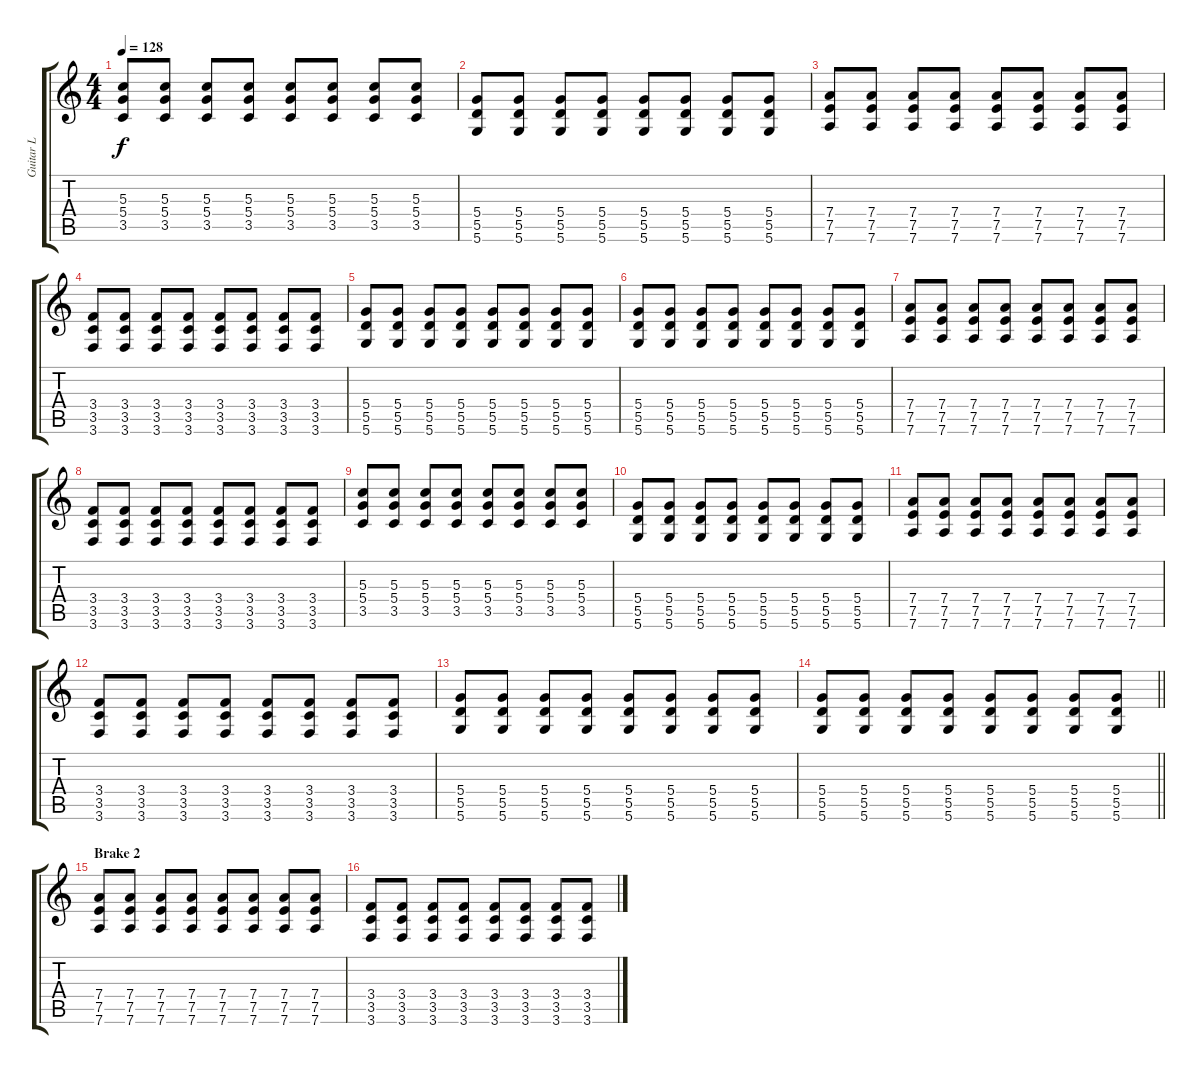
\track ("Guitar L" "Guitar L") {instrument acousticguitarsteel}
\staff {score tabs}
\tuning (E4 B3 G3 D3 A2 D2) {hide}
\ts (4 4)
\tempo 128
\clef g2
\ks c
(5.3 5.4 3.5).8{dy f} (5.3 5.4 3.5).8 (5.3 5.4 3.5).8 (5.3 5.4 3.5).8 (5.3 5.4 3.5).8 (5.3 5.4 3.5).8 (5.3 5.4 3.5).8 (5.3 5.4 3.5).8 |
(5.4 5.5 5.6).8 (5.4 5.5 5.6).8 (5.4 5.5 5.6).8 (5.4 5.5 5.6).8 (5.4 5.5 5.6).8 (5.4 5.5 5.6).8 (5.4 5.5 5.6).8 (5.4 5.5 5.6).8 |
(7.4 7.5 7.6).8 (7.4 7.5 7.6).8 (7.4 7.5 7.6).8 (7.4 7.5 7.6).8 (7.4 7.5 7.6).8 (7.4 7.5 7.6).8 (7.4 7.5 7.6).8 (7.4 7.5 7.6).8 |
(3.4 3.5 3.6).8 (3.4 3.5 3.6).8 (3.4 3.5 3.6).8 (3.4 3.5 3.6).8 (3.4 3.5 3.6).8 (3.4 3.5 3.6).8 (3.4 3.5 3.6).8 (3.4 3.5 3.6).8 |
(5.4 5.5 5.6).8 (5.4 5.5 5.6).8 (5.4 5.5 5.6).8 (5.4 5.5 5.6).8 (5.4 5.5 5.6).8 (5.4 5.5 5.6).8 (5.4 5.5 5.6).8 (5.4 5.5 5.6).8 |
(5.4 5.5 5.6).8 (5.4 5.5 5.6).8 (5.4 5.5 5.6).8 (5.4 5.5 5.6).8 (5.4 5.5 5.6).8 (5.4 5.5 5.6).8 (5.4 5.5 5.6).8 (5.4 5.5 5.6).8 |
(7.4 7.5 7.6).8 (7.4 7.5 7.6).8 (7.4 7.5 7.6).8 (7.4 7.5 7.6).8 (7.4 7.5 7.6).8 (7.4 7.5 7.6).8 (7.4 7.5 7.6).8 (7.4 7.5 7.6).8 |
(3.4 3.5 3.6).8 (3.4 3.5 3.6).8 (3.4 3.5 3.6).8 (3.4 3.5 3.6).8 (3.4 3.5 3.6).8 (3.4 3.5 3.6).8 (3.4 3.5 3.6).8 (3.4 3.5 3.6).8 |
(5.3 5.4 3.5).8 (5.3 5.4 3.5).8 (5.3 5.4 3.5).8 (5.3 5.4 3.5).8 (5.3 5.4 3.5).8 (5.3 5.4 3.5).8 (5.3 5.4 3.5).8 (5.3 5.4 3.5).8 |
(5.4 5.5 5.6).8 (5.4 5.5 5.6).8 (5.4 5.5 5.6).8 (5.4 5.5 5.6).8 (5.4 5.5 5.6).8 (5.4 5.5 5.6).8 (5.4 5.5 5.6).8 (5.4 5.5 5.6).8 |
(7.4 7.5 7.6).8 (7.4 7.5 7.6).8 (7.4 7.5 7.6).8 (7.4 7.5 7.6).8 (7.4 7.5 7.6).8 (7.4 7.5 7.6).8 (7.4 7.5 7.6).8 (7.4 7.5 7.6).8 |
(3.4 3.5 3.6).8 (3.4 3.5 3.6).8 (3.4 3.5 3.6).8 (3.4 3.5 3.6).8 (3.4 3.5 3.6).8 (3.4 3.5 3.6).8 (3.4 3.5 3.6).8 (3.4 3.5 3.6).8 |
(5.4 5.5 5.6).8 (5.4 5.5 5.6).8 (5.4 5.5 5.6).8 (5.4 5.5 5.6).8 (5.4 5.5 5.6).8 (5.4 5.5 5.6).8 (5.4 5.5 5.6).8 (5.4 5.5 5.6).8 |
\barLineRight lightlight
(5.4 5.5 5.6).8 (5.4 5.5 5.6).8 (5.4 5.5 5.6).8 (5.4 5.5 5.6).8 (5.4 5.5 5.6).8 (5.4 5.5 5.6).8 (5.4 5.5 5.6).8 (5.4 5.5 5.6).8 |
\section ("" "Brake 2")
(7.4 7.5 7.6).8 (7.4 7.5 7.6).8 (7.4 7.5 7.6).8 (7.4 7.5 7.6).8 (7.4 7.5 7.6).8 (7.4 7.5 7.6).8 (7.4 7.5 7.6).8 (7.4 7.5 7.6).8 |
(3.4 3.5 3.6).8 (3.4 3.5 3.6).8 (3.4 3.5 3.6).8 (3.4 3.5 3.6).8 (3.4 3.5 3.6).8 (3.4 3.5 3.6).8 (3.4 3.5 3.6).8 (3.4 3.5 3.6).8
